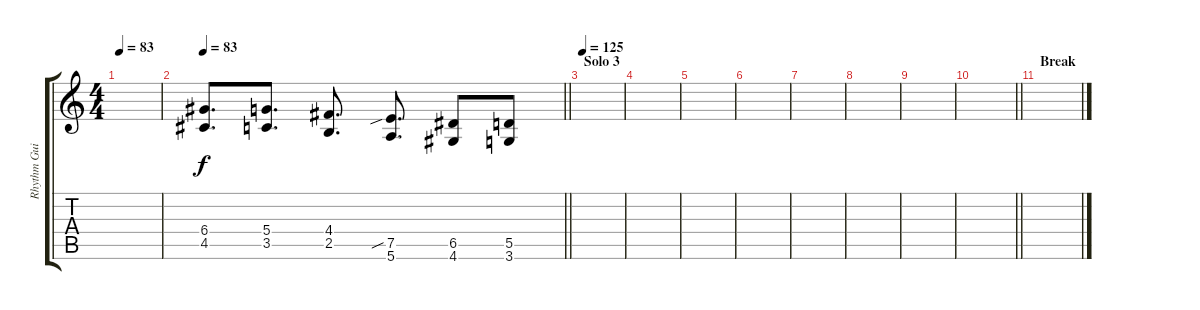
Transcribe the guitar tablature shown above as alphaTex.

\track ("Rhythm Guitar 2 [Dave Mustaine" "Rhythm Gui") {instrument distortionguitar}
\staff {score tabs}
\tuning (E4 B3 G3 D3 A2 E2) {hide}
\ts (4 4)
\tempo 83
\clef g2
\ks c
|
\tempo 83
\barLineRight lightlight
(6.4 4.5).8{d volume 12} (5.4 3.5).8{d} (4.4 2.5).8{d} (7.5{sib} 5.6).8{d} (6.5 4.6).8 (5.5 3.6).8 |
\section ("" "Solo 3")
\tempo 125
|
|
|
|
|
|
|
\barLineRight lightlight
|
\section ("" "Break")
